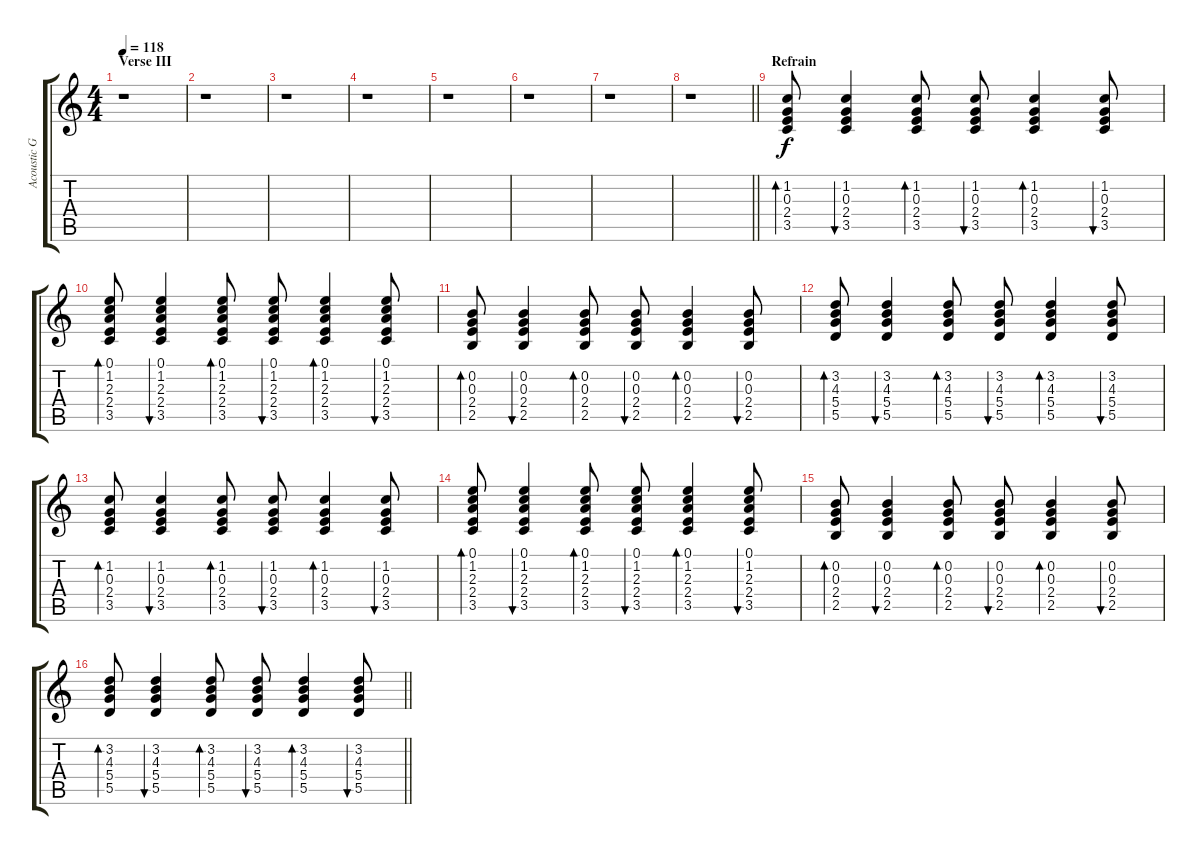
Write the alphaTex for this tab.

\track ("Acoustic Guitar" "Acoustic G") {instrument acousticguitarsteel}
\staff {score tabs}
\tuning (E4 B3 G3 D3 A2 E2) {hide}
\ts (4 4)
\section ("" "Verse III")
\tempo 118
\clef g2
\ks c
r.1{dy f} |
r.1 |
r.1 |
r.1 |
r.1 |
r.1 |
r.1 |
\barLineRight lightlight
r.1 |
\section ("" "Refrain")
(1.2 0.3 2.4 3.5).8{bd 30} (1.2 0.3 2.4 3.5).4{bu 30} (1.2 0.3 2.4 3.5).8{bd 30} (1.2 0.3 2.4 3.5).8{bu 30} (1.2 0.3 2.4 3.5).4{bd 30} (1.2 0.3 2.4 3.5).8{bu 30} |
(0.1 1.2 2.3 2.4 3.5).8{bd 30} (0.1 1.2 2.3 2.4 3.5).4{bu 30} (0.1 1.2 2.3 2.4 3.5).8{bd 30} (0.1 1.2 2.3 2.4 3.5).8{bu 30} (0.1 1.2 2.3 2.4 3.5).4{bd 30} (0.1 1.2 2.3 2.4 3.5).8{bu 30} |
(0.2 0.3 2.4 2.5).8{bd 30} (0.2 0.3 2.4 2.5).4{bu 30} (0.2 0.3 2.4 2.5).8{bd 30} (0.2 0.3 2.4 2.5).8{bu 30} (0.2 0.3 2.4 2.5).4{bd 30} (0.2 0.3 2.4 2.5).8{bu 30} |
(3.2 4.3 5.4 5.5).8{bd 30} (3.2 4.3 5.4 5.5).4{bu 30} (3.2 4.3 5.4 5.5).8{bd 30} (3.2 4.3 5.4 5.5).8{bu 30} (3.2 4.3 5.4 5.5).4{bd 30} (3.2 4.3 5.4 5.5).8{bu 30} |
(1.2 0.3 2.4 3.5).8{bd 30} (1.2 0.3 2.4 3.5).4{bu 30} (1.2 0.3 2.4 3.5).8{bd 30} (1.2 0.3 2.4 3.5).8{bu 30} (1.2 0.3 2.4 3.5).4{bd 30} (1.2 0.3 2.4 3.5).8{bu 30} |
(0.1 1.2 2.3 2.4 3.5).8{bd 30} (0.1 1.2 2.3 2.4 3.5).4{bu 30} (0.1 1.2 2.3 2.4 3.5).8{bd 30} (0.1 1.2 2.3 2.4 3.5).8{bu 30} (0.1 1.2 2.3 2.4 3.5).4{bd 30} (0.1 1.2 2.3 2.4 3.5).8{bu 30} |
(0.2 0.3 2.4 2.5).8{bd 30} (0.2 0.3 2.4 2.5).4{bu 30} (0.2 0.3 2.4 2.5).8{bd 30} (0.2 0.3 2.4 2.5).8{bu 30} (0.2 0.3 2.4 2.5).4{bd 30} (0.2 0.3 2.4 2.5).8{bu 30} |
\barLineRight lightlight
(3.2 4.3 5.4 5.5).8{bd 30} (3.2 4.3 5.4 5.5).4{bu 30} (3.2 4.3 5.4 5.5).8{bd 30} (3.2 4.3 5.4 5.5).8{bu 30} (3.2 4.3 5.4 5.5).4{bd 30} (3.2 4.3 5.4 5.5).8{bu 30}
